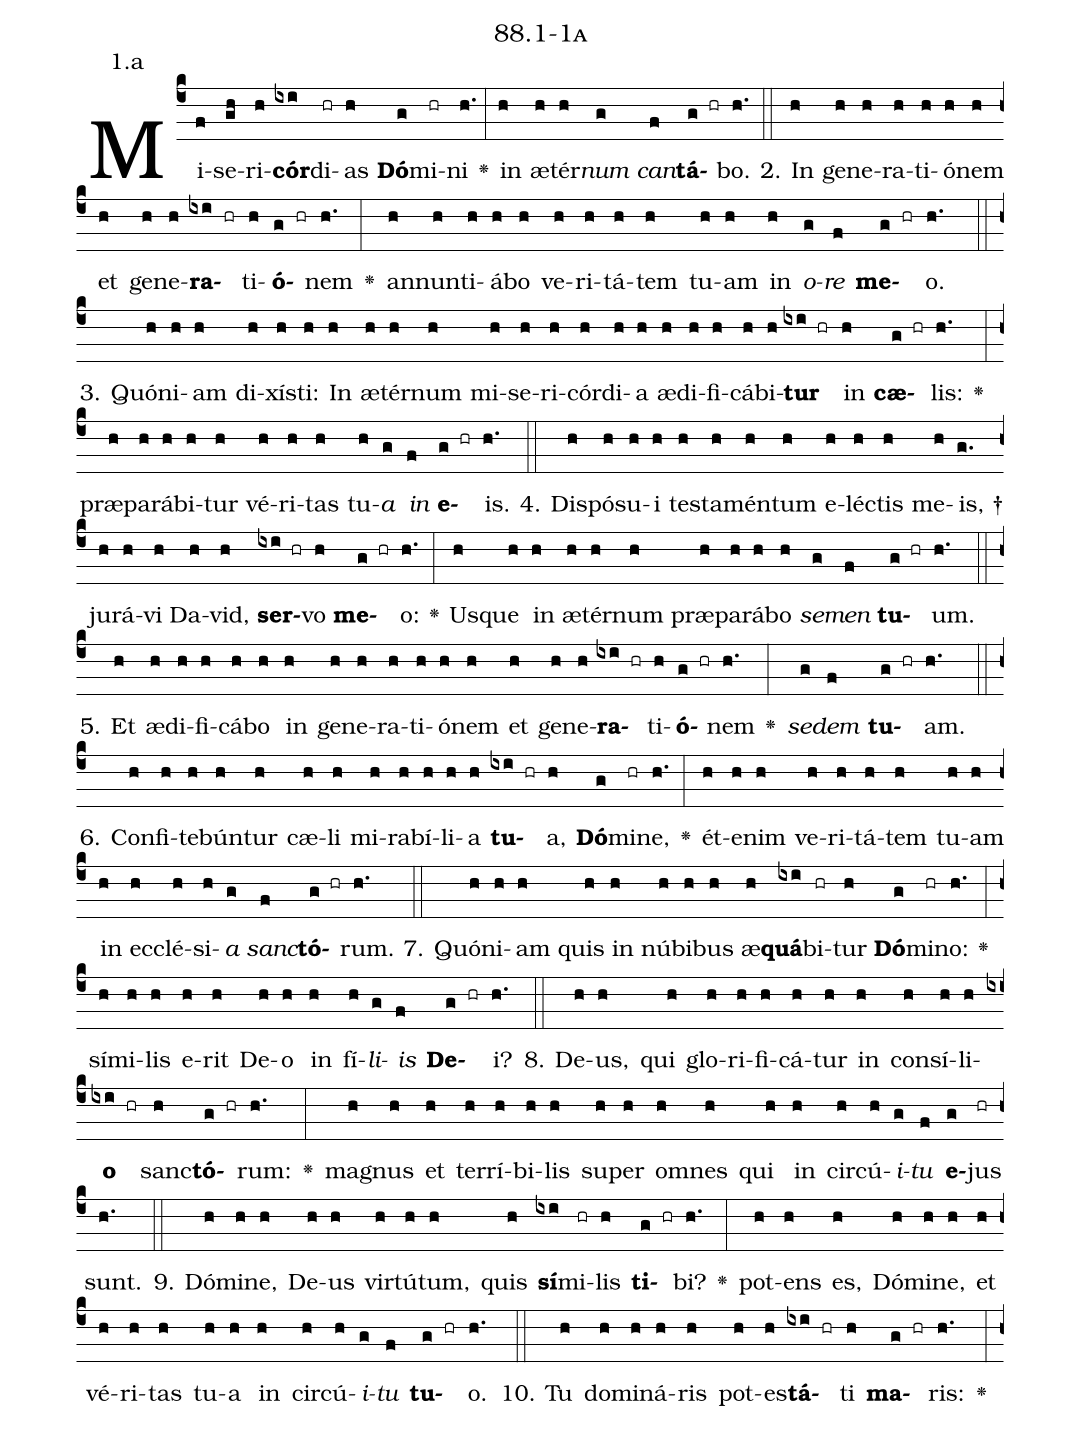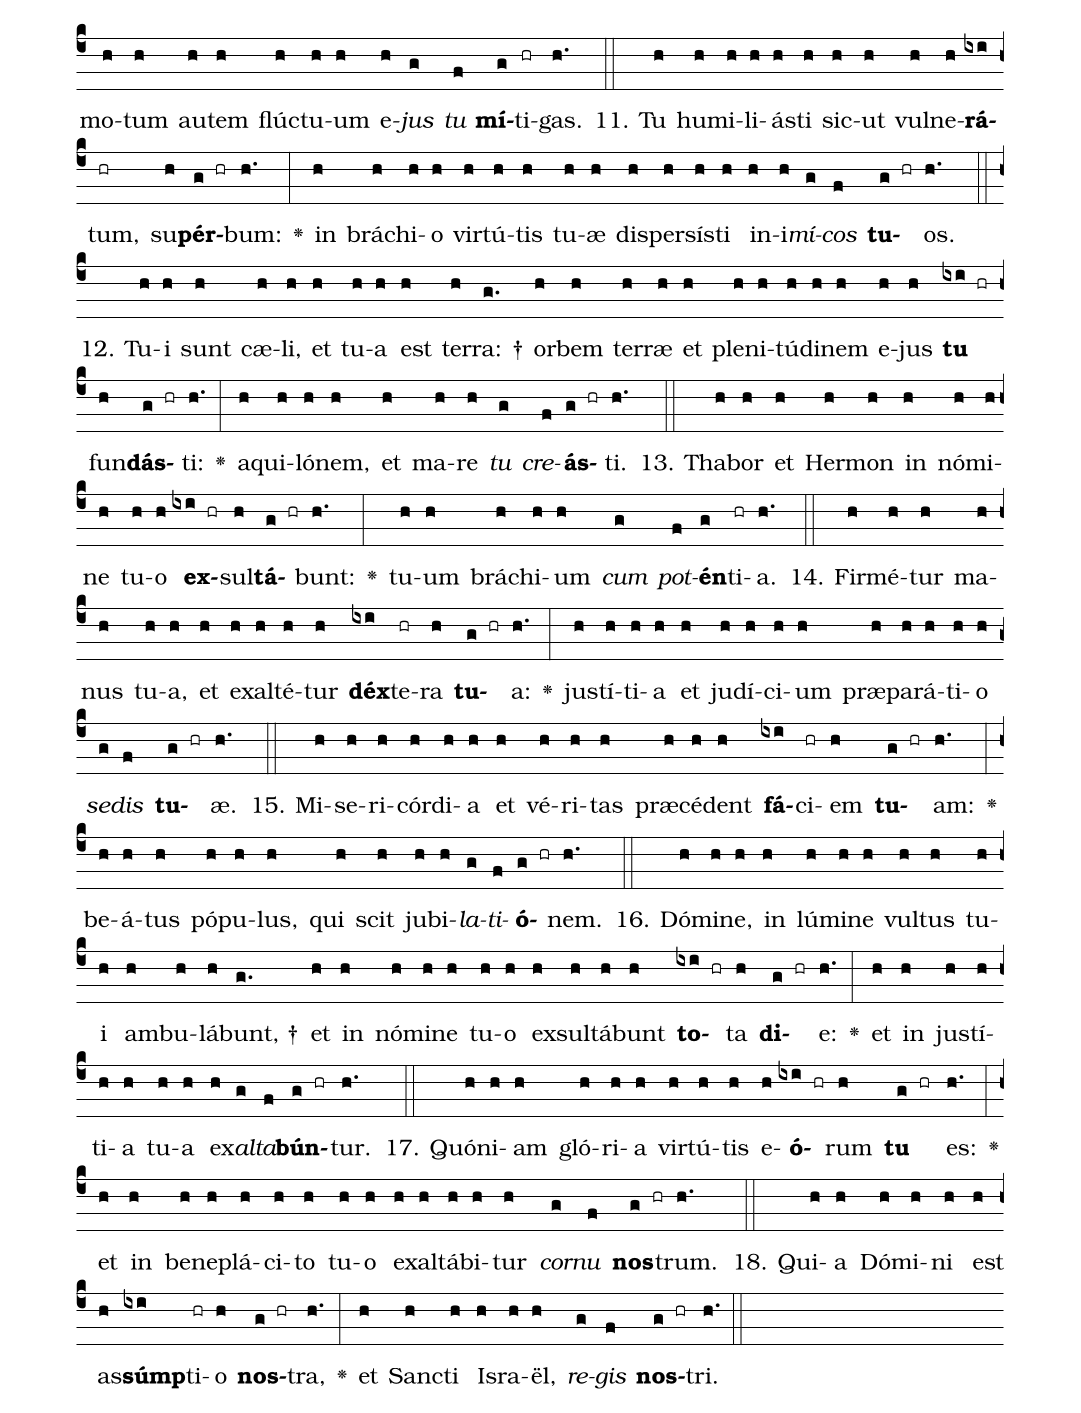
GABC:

name: 88.1-1a;
annotation: 1.a;
%%
(c4)Mi(f)se(gh)ri(h)<b>cór</b>(ixi)di(hr)as(h) <b>Dó</b>(g)mi(hr)ni(h.) <v>\greheightstar</v>(:) in(h) æ(h)tér(h)<i>num</i>(g) <i>can</i>(f)<b>tá</b>(g hr)bo.(h.) (::)
2. In(h) ge(h)ne(h)ra(h)ti(h)ó(h)nem(h) et(h) ge(h)ne(h)<b>ra</b>(ixi hr)ti(h)<b>ó</b>(g hr)nem(h.) <v>\greheightstar</v>(:) an(h)nun(h)ti(h)á(h)bo(h) ve(h)ri(h)tá(h)tem(h) tu(h)am(h) in(h) <i>o</i>(g)<i>re</i>(f) <b>me</b>(g hr)o.(h.) (::)
3. Quón(h)i(h)am(h) di(h)xís(h)ti:(h) In(h) æ(h)tér(h)num(h) mi(h)se(h)ri(h)cór(h)di(h)a(h) æ(h)di(h)fi(h)cá(h)bi(h)<b>tur</b>(ixi hr) in(h) <b>cæ</b>(g hr)lis:(h.) <v>\greheightstar</v>(:) præ(h)pa(h)rá(h)bi(h)tur(h) vé(h)ri(h)tas(h) tu(h)<i>a</i>(g) <i>in</i>(f) <b>e</b>(g hr)is.(h.) (::)
4. Dis(h)pó(h)su(h)i(h) tes(h)ta(h)mén(h)tum(h) e(h)léc(h)tis(h) me(h)is, †(g.) ju(h)rá(h)vi(h) Da(h)vid,(h) <b>ser</b>(ixi hr)vo(h) <b>me</b>(g hr)o:(h.) <v>\greheightstar</v>(:) Us(h)que(h) in(h) æ(h)tér(h)num(h) præ(h)pa(h)rá(h)bo(h) <i>se</i>(g)<i>men</i>(f) <b>tu</b>(g hr)um.(h.) (::)
5. Et(h) æ(h)di(h)fi(h)cá(h)bo(h) in(h) ge(h)ne(h)ra(h)ti(h)ó(h)nem(h) et(h) ge(h)ne(h)<b>ra</b>(ixi hr)ti(h)<b>ó</b>(g hr)nem(h.) <v>\greheightstar</v>(:) <i>se</i>(g)<i>dem</i>(f) <b>tu</b>(g hr)am.(h.) (::)
6. Con(h)fi(h)te(h)bún(h)tur(h) cæ(h)li(h) mi(h)ra(h)bí(h)li(h)a(h) <b>tu</b>(ixi hr)a,(h) <b>Dó</b>(g)mi(hr)ne,(h.) <v>\greheightstar</v>(:) ét(h)e(h)nim(h) ve(h)ri(h)tá(h)tem(h) tu(h)am(h) in(h) ec(h)clé(h)si(h)<i>a</i>(g) <i>sanc</i>(f)<b>tó</b>(g hr)rum.(h.) (::)
7. Quón(h)i(h)am(h) quis(h) in(h) nú(h)bi(h)bus(h) æ(h)<b>quá</b>(ixi)bi(hr)tur(h) <b>Dó</b>(g)mi(hr)no:(h.) <v>\greheightstar</v>(:) sí(h)mi(h)lis(h) e(h)rit(h) De(h)o(h) in(h) fí(h)<i>li</i>(g)<i>is</i>(f) <b>De</b>(g hr)i?(h.) (::)
8. De(h)us,(h) qui(h) glo(h)ri(h)fi(h)cá(h)tur(h) in(h) con(h)sí(h)li(h)<b>o</b>(ixi hr) sanc(h)<b>tó</b>(g hr)rum:(h.) <v>\greheightstar</v>(:) ma(h)gnus(h) et(h) ter(h)rí(h)bi(h)lis(h) su(h)per(h) om(h)nes(h) qui(h) in(h) cir(h)cú(h)<i>i</i>(g)<i>tu</i>(f) <b>e</b>(g)jus(hr) sunt.(h.) (::)
9. Dó(h)mi(h)ne,(h) De(h)us(h) vir(h)tú(h)tum,(h) quis(h) <b>sí</b>(ixi)mi(hr)lis(h) <b>ti</b>(g hr)bi?(h.) <v>\greheightstar</v>(:) pot(h)ens(h) es,(h) Dó(h)mi(h)ne,(h) et(h) vé(h)ri(h)tas(h) tu(h)a(h) in(h) cir(h)cú(h)<i>i</i>(g)<i>tu</i>(f) <b>tu</b>(g hr)o.(h.) (::)
10. Tu(h) do(h)mi(h)ná(h)ris(h) pot(h)es(h)<b>tá</b>(ixi hr)ti(h) <b>ma</b>(g hr)ris:(h.) <v>\greheightstar</v>(:) mo(h)tum(h) au(h)tem(h) flúc(h)tu(h)um(h) e(h)<i>jus</i>(g) <i>tu</i>(f) <b>mí</b>(g)ti(hr)gas.(h.) (::)
11. Tu(h) hu(h)mi(h)li(h)ás(h)ti(h) sic(h)ut(h) vul(h)ne(h)<b>rá</b>(ixi)tum,(hr) su(h)<b>pér</b>(g hr)bum:(h.) <v>\greheightstar</v>(:) in(h) brá(h)chi(h)o(h) vir(h)tú(h)tis(h) tu(h)æ(h) di(h)sper(h)sís(h)ti(h) in(h)i(h)<i>mí</i>(g)<i>cos</i>(f) <b>tu</b>(g hr)os.(h.) (::)
12. Tu(h)i(h) sunt(h) cæ(h)li,(h) et(h) tu(h)a(h) est(h) ter(h)ra: †(g.) or(h)bem(h) ter(h)ræ(h) et(h) ple(h)ni(h)tú(h)di(h)nem(h) e(h)jus(h) <b>tu</b>(ixi hr) fun(h)<b>dás</b>(g hr)ti:(h.) <v>\greheightstar</v>(:) a(h)qui(h)ló(h)nem,(h) et(h) ma(h)re(h) <i>tu</i>(g) <i>cre</i>(f)<b>ás</b>(g hr)ti.(h.) (::)
13. Tha(h)bor(h) et(h) Her(h)mon(h) in(h) nó(h)mi(h)ne(h) tu(h)o(h) <b>ex</b>(ixi hr)sul(h)<b>tá</b>(g hr)bunt:(h.) <v>\greheightstar</v>(:) tu(h)um(h) brá(h)chi(h)um(h) <i>cum</i>(g) <i>pot</i>(f)<b>én</b>(g)ti(hr)a.(h.) (::)
14. Fir(h)mé(h)tur(h) ma(h)nus(h) tu(h)a,(h) et(h) ex(h)al(h)té(h)tur(h) <b>déx</b>(ixi)te(hr)ra(h) <b>tu</b>(g hr)a:(h.) <v>\greheightstar</v>(:) jus(h)tí(h)ti(h)a(h) et(h) ju(h)dí(h)ci(h)um(h) præ(h)pa(h)rá(h)ti(h)o(h) <i>se</i>(g)<i>dis</i>(f) <b>tu</b>(g hr)æ.(h.) (::)
15. Mi(h)se(h)ri(h)cór(h)di(h)a(h) et(h) vé(h)ri(h)tas(h) præ(h)cé(h)dent(h) <b>fá</b>(ixi)ci(hr)em(h) <b>tu</b>(g hr)am:(h.) <v>\greheightstar</v>(:) be(h)á(h)tus(h) pó(h)pu(h)lus,(h) qui(h) scit(h) ju(h)bi(h)<i>la</i>(g)<i>ti</i>(f)<b>ó</b>(g hr)nem.(h.) (::)
16. Dó(h)mi(h)ne,(h) in(h) lú(h)mi(h)ne(h) vul(h)tus(h) tu(h)i(h) am(h)bu(h)lá(h)bunt, †(g.) et(h) in(h) nó(h)mi(h)ne(h) tu(h)o(h) ex(h)sul(h)tá(h)bunt(h) <b>to</b>(ixi hr)ta(h) <b>di</b>(g hr)e:(h.) <v>\greheightstar</v>(:) et(h) in(h) jus(h)tí(h)ti(h)a(h) tu(h)a(h) ex(h)<i>al</i>(g)<i>ta</i>(f)<b>bún</b>(g hr)tur.(h.) (::)
17. Quón(h)i(h)am(h) gló(h)ri(h)a(h) vir(h)tú(h)tis(h) e(h)<b>ó</b>(ixi hr)rum(h) <b>tu</b>(g hr) es:(h.) <v>\greheightstar</v>(:) et(h) in(h) be(h)ne(h)plá(h)ci(h)to(h) tu(h)o(h) ex(h)al(h)tá(h)bi(h)tur(h) <i>cor</i>(g)<i>nu</i>(f) <b>nos</b>(g hr)trum.(h.) (::)
18. Qui(h)a(h) Dó(h)mi(h)ni(h) est(h) as(h)<b>súmp</b>(ixi)ti(hr)o(h) <b>nos</b>(g hr)tra,(h.) <v>\greheightstar</v>(:) et(h) Sanc(h)ti(h) Is(h)ra(h)ël,(h) <i>re</i>(g)<i>gis</i>(f) <b>nos</b>(g hr)tri.(h.) (::)
